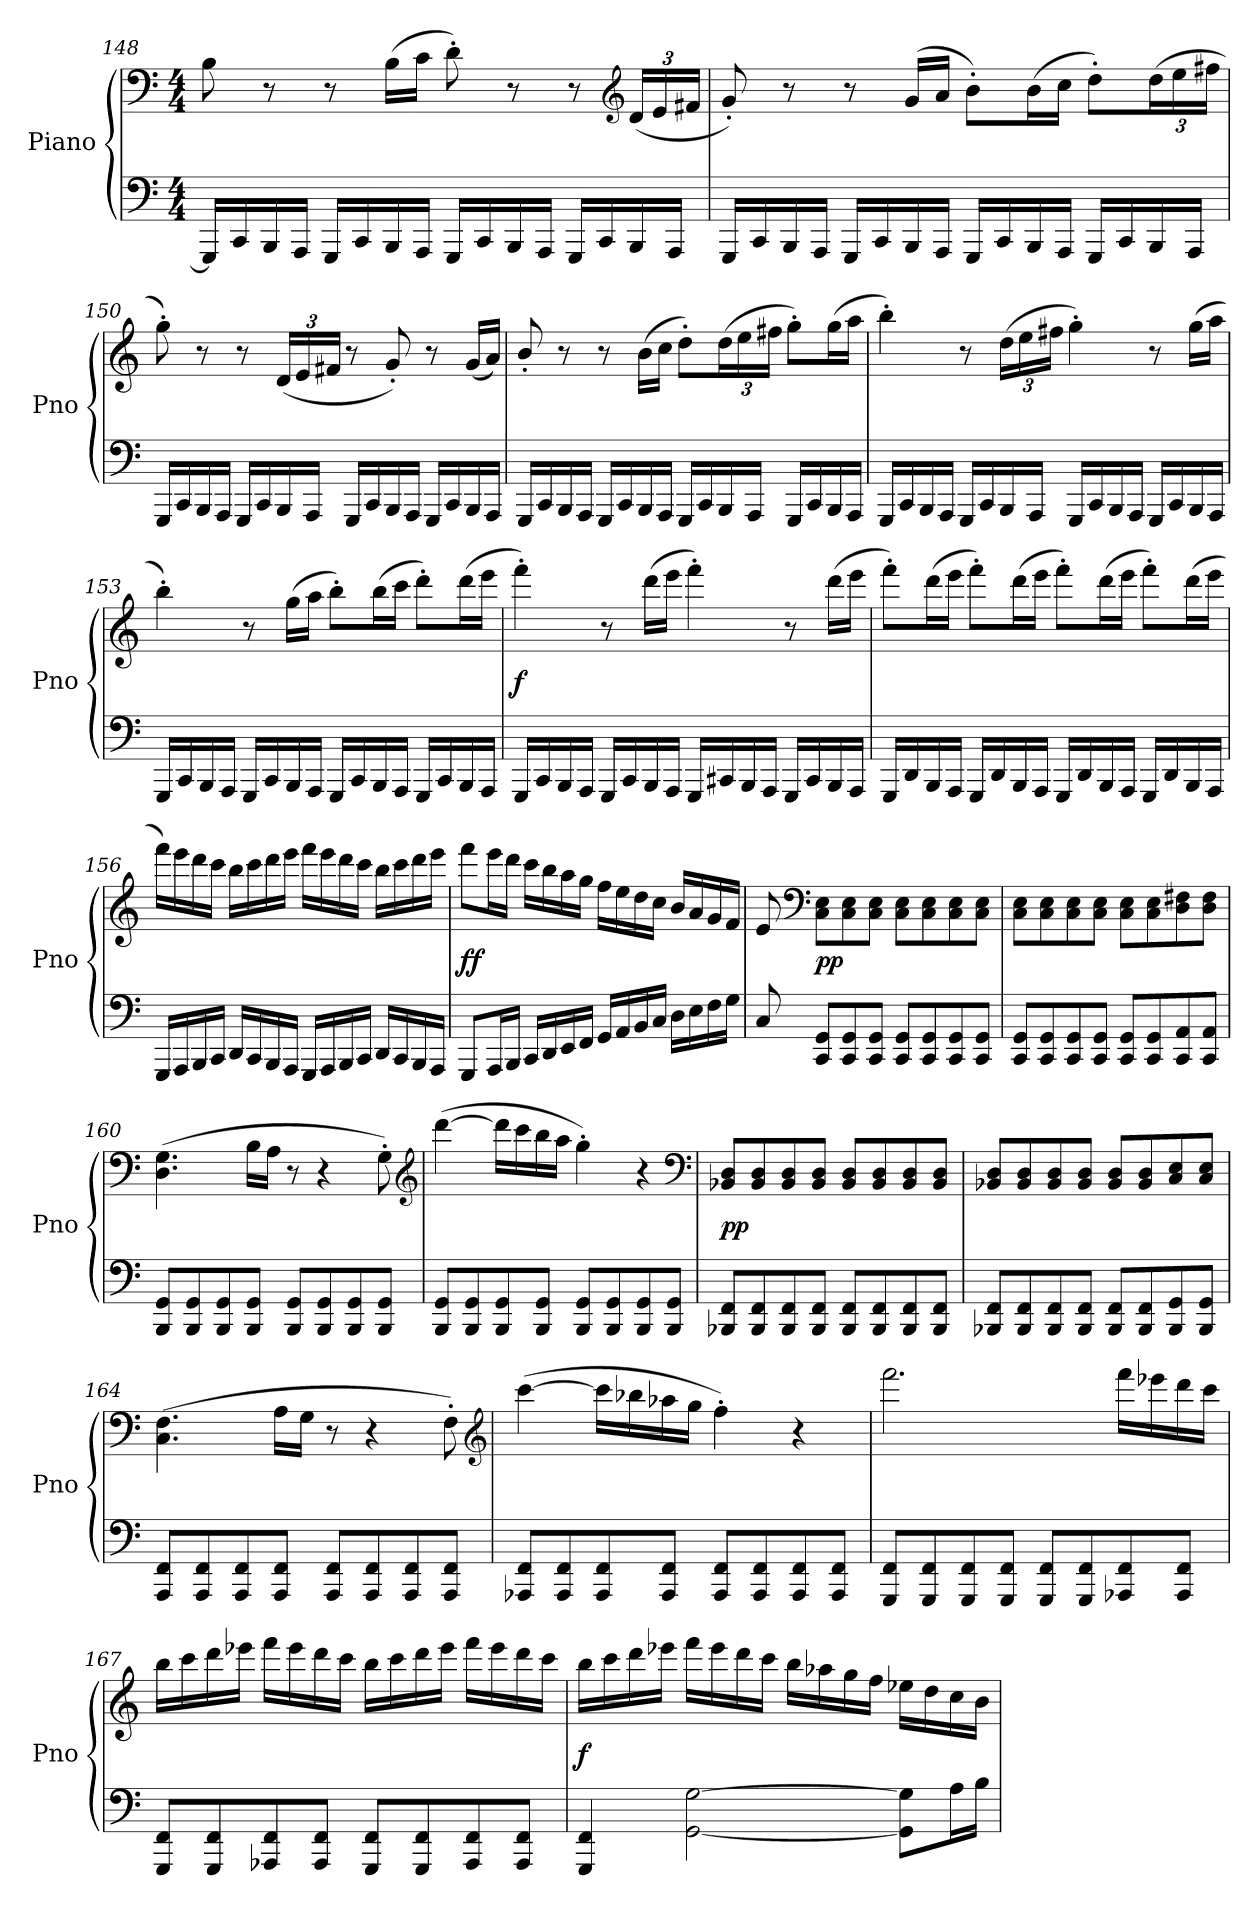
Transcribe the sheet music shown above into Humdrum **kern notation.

**kern	**kern	**dynam
*part1	*part1	*part1
*staff2	*staff1	*staff1/2
*I"Piano	*	*
*I'Pno	*	*
*clefF4	*clefF4	*
*k[]	*k[]	*
*C:	*C:	*
*M4/4	*M4/4	*
=148	=148	=148
16GGG/LL]	8B\	.
16CC/	.	.
16BBB/	8r	.
16AAA/JJ	.	.
16GGG/LL	8r	.
16CC/	.	.
16BBB/	(16B\LL	.
16AAA/JJ	16c\JJ	.
16GGG/LL	8d'\)	.
16CC/	.	.
16BBB/	8r	.
16AAA/JJ	.	.
16GGG/LL	8r	.
16CC/	.	.
*	*clefG2	*
16BBB/	(24d/LL	.
.	24e/	.
16AAA/JJ	.	.
.	24f#X/JJ	.
=149	=149	=149
16GGG/LL	8g'/)	.
16CC/	.	.
16BBB/	8r	.
16AAA/JJ	.	.
16GGG/LL	8r	.
16CC/	.	.
16BBB/	(16g/LL	.
16AAA/JJ	16a/JJ	.
16GGG/LL	8b'\L)	.
16CC/	.	.
16BBB/	(16b\L	.
16AAA/JJ	16cc\JJ	.
16GGG/LL	8dd'\L)	.
16CC/	.	.
16BBB/	(24dd\L	.
.	24ee\	.
16AAA/JJ	.	.
.	24ff#X\JJ	.
=150	=150	=150
16GGG/LL	8gg'\)	.
16CC/	.	.
16BBB/	8r	.
16AAA/JJ	.	.
16GGG/LL	8r	.
16CC/	.	.
16BBB/	(24d/LL	.
.	24e/	.
16AAA/JJ	.	.
.	24f#X/JJ	.
16GGG/LL	8r	.
16CC/	.	.
16BBB/	8g'/)	.
16AAA/JJ	.	.
16GGG/LL	8r	.
16CC/	.	.
16BBB/	(16g/LL	.
16AAA/JJ	16a/JJ)	.
=151	=151	=151
16GGG/LL	8b'/	.
16CC/	.	.
16BBB/	8r	.
16AAA/JJ	.	.
16GGG/LL	8r	.
16CC/	.	.
16BBB/	(16b\LL	.
16AAA/JJ	16cc\JJ	.
16GGG/LL	8dd'\L)	.
16CC/	.	.
16BBB/	(24dd\L	.
.	24ee\	.
16AAA/JJ	.	.
.	24ff#X\JJ	.
16GGG/LL	8gg'\L)	.
16CC/	.	.
16BBB/	(16gg\L	.
16AAA/JJ	16aa\JJ	.
=152	=152	=152
16GGG/LL	4bb'\)	.
16CC/	.	.
16BBB/	.	.
16AAA/JJ	.	.
16GGG/LL	8r	.
16CC/	.	.
16BBB/	(24dd\LL	.
.	24ee\	.
16AAA/JJ	.	.
.	24ff#X\JJ	.
16GGG/LL	4gg'\)	.
16CC/	.	.
16BBB/	.	.
16AAA/JJ	.	.
16GGG/LL	8r	.
16CC/	.	.
16BBB/	(16gg\LL	.
16AAA/JJ	16aa\JJ	.
=153	=153	=153
16GGG/LL	4bb'\)	.
16CC/	.	.
16BBB/	.	.
16AAA/JJ	.	.
16GGG/LL	8r	.
16CC/	.	.
16BBB/	(16gg\LL	.
16AAA/JJ	16aa\JJ	.
16GGG/LL	8bb'\L)	.
16CC/	.	.
16BBB/	(16bb\L	.
16AAA/JJ	16ccc\JJ	.
16GGG/LL	8ddd'\L)	.
16CC/	.	.
16BBB/	(16ddd\L	.
16AAA/JJ	16eee\JJ	.
=154	=154	=154
16GGG/LL	4fff'\)	f
16CC/	.	.
16BBB/	.	.
16AAA/JJ	.	.
16GGG/LL	8r	.
16CC/	.	.
16BBB/	(16ddd\LL	.
16AAA/JJ	16eee\JJ	.
16GGG/LL	4fff'\)	.
16CC#X/	.	.
16BBB/	.	.
16AAA/JJ	.	.
16GGG/LL	8r	.
16CC#/	.	.
16BBB/	(16ddd\LL	.
16AAA/JJ	16eee\JJ	.
=155	=155	=155
16GGG/LL	8fff'\L)	.
16DD/	.	.
16BBB/	(16ddd\L	.
16AAA/JJ	16eee\JJ	.
16GGG/LL	8fff'\L)	.
16DD/	.	.
16BBB/	(16ddd\L	.
16AAA/JJ	16eee\JJ	.
16GGG/LL	8fff'\L)	.
16DD/	.	.
16BBB/	(16ddd\L	.
16AAA/JJ	16eee\JJ	.
16GGG/LL	8fff'\L)	.
16DD/	.	.
16BBB/	(16ddd\L	.
16AAA/JJ	16eee\JJ	.
=156	=156	=156
16GGG/LL	16fff\LL)	.
16AAA/	16eee\	.
16BBB/	16ddd\	.
16CC/JJ	16ccc\JJ	.
16DD/LL	16bb\LL	.
16CC/	16ccc\	.
16BBB/	16ddd\	.
16AAA/JJ	16eee\JJ	.
16GGG/LL	16fff\LL	.
16AAA/	16eee\	.
16BBB/	16ddd\	.
16CC/JJ	16ccc\JJ	.
16DD/LL	16bb\LL	.
16CC/	16ccc\	.
16BBB/	16ddd\	.
16AAA/JJ	16eee\JJ	.
=157	=157	=157
8GGG/L	8fff\L	ff
16AAA/L	16eee\L	.
16BBB/JJ	16ddd\JJ	.
16CC/LL	16ccc\LL	.
16DD/	16bb\	.
16EE/	16aa\	.
16FF/JJ	16gg\JJ	.
16GG/LL	16ff\LL	.
16AA/	16ee\	.
16BB/	16dd\	.
16C/JJ	16cc\JJ	.
16D\LL	16b/LL	.
16E\	16a/	.
16F\	16g/	.
16G\JJ	16f/JJ	.
=158	=158	=158
8C/	8e/	.
*	*clefF4	*
8CC/ 8GG/L	8C\ 8E\L	pp
8CC/ 8GG/	8C\ 8E\	.
8CC/ 8GG/J	8C\ 8E\J	.
8CC/ 8GG/L	8C\ 8E\L	.
8CC/ 8GG/	8C\ 8E\	.
8CC/ 8GG/	8C\ 8E\	.
8CC/ 8GG/J	8C\ 8E\J	.
=159	=159	=159
8CC/ 8GG/L	8C\ 8E\L	.
8CC/ 8GG/	8C\ 8E\	.
8CC/ 8GG/	8C\ 8E\	.
8CC/ 8GG/J	8C\ 8E\J	.
8CC/ 8GG/L	8C\ 8E\L	.
8CC/ 8GG/	8C\ 8E\	.
8CC/ 8AA/	8D\ 8F#X\	.
8CC/ 8AA/J	8D\ 8F#\J	.
=160	=160	=160
8BBB/ 8GG/L	(4.D\ 4.G\	.
8BBB/ 8GG/	.	.
8BBB/ 8GG/	.	.
8BBB/ 8GG/J	16B\LL	.
.	16A\JJ	.
8BBB/ 8GG/L	8r	.
8BBB/ 8GG/	4r	.
8BBB/ 8GG/	.	.
8BBB/ 8GG/J	8G'\)	.
*	*clefG2	*
=161	=161	=161
8BBB/ 8GG/L	([4ddd\	.
8BBB/ 8GG/	.	.
8BBB/ 8GG/	16ddd\LL]	.
.	16ccc\	.
8BBB/ 8GG/J	16bb\	.
.	16aa\JJ	.
8BBB/ 8GG/L	4gg'\)	.
8BBB/ 8GG/	.	.
8BBB/ 8GG/	4r	.
8BBB/ 8GG/J	.	.
*	*clefF4	*
=162	=162	=162
8BBB-X/ 8FF/L	8BB-X/ 8D/L	pp
8BBB-/ 8FF/	8BB-/ 8D/	.
8BBB-/ 8FF/	8BB-/ 8D/	.
8BBB-/ 8FF/J	8BB-/ 8D/J	.
8BBB-/ 8FF/L	8BB-/ 8D/L	.
8BBB-/ 8FF/	8BB-/ 8D/	.
8BBB-/ 8FF/	8BB-/ 8D/	.
8BBB-/ 8FF/J	8BB-/ 8D/J	.
=163	=163	=163
8BBB-X/ 8FF/L	8BB-X/ 8D/L	.
8BBB-/ 8FF/	8BB-/ 8D/	.
8BBB-/ 8FF/	8BB-/ 8D/	.
8BBB-/ 8FF/J	8BB-/ 8D/J	.
8BBB-/ 8FF/L	8BB-/ 8D/L	.
8BBB-/ 8FF/	8BB-/ 8D/	.
8BBB-/ 8GG/	8C/ 8E/	.
8BBB-/ 8GG/J	8C/ 8E/J	.
=164	=164	=164
8AAA/ 8FF/L	(4.C\ 4.F\	.
8AAA/ 8FF/	.	.
8AAA/ 8FF/	.	.
8AAA/ 8FF/J	16A\LL	.
.	16G\JJ	.
8AAA/ 8FF/L	8r	.
8AAA/ 8FF/	4r	.
8AAA/ 8FF/	.	.
8AAA/ 8FF/J	8F'\)	.
*	*clefG2	*
=165	=165	=165
8AAA-X/ 8FF/L	([4ccc\	.
8AAA-/ 8FF/	.	.
8AAA-/ 8FF/	16ccc\LL]	.
.	16bb-X\	.
8AAA-/ 8FF/J	16aa-X\	.
.	16gg\JJ	.
8AAA-/ 8FF/L	4ff'\)	.
8AAA-/ 8FF/	.	.
8AAA-/ 8FF/	4r	.
8AAA-/ 8FF/J	.	.
=166	=166	=166
8GGG/ 8FF/L	2.fff\	.
8GGG/ 8FF/	.	.
8GGG/ 8FF/	.	.
8GGG/ 8FF/J	.	.
8GGG/ 8FF/L	.	.
8GGG/ 8FF/	.	.
8AAA-X/ 8FF/	16fff\LL	.
.	16eee-X\	.
8AAA-/ 8FF/J	16ddd\	.
.	16ccc\JJ	.
=167	=167	=167
8GGG/ 8FF/L	16bb\LL	.
.	16ccc\	.
8GGG/ 8FF/	16ddd\	.
.	16eee-X\JJ	.
8AAA-X/ 8FF/	16fff\LL	.
.	16eee-\	.
8AAA-/ 8FF/J	16ddd\	.
.	16ccc\JJ	.
8GGG/ 8FF/L	16bb\LL	.
.	16ccc\	.
8GGG/ 8FF/	16ddd\	.
.	16eee-\JJ	.
8AAA-/ 8FF/	16fff\LL	.
.	16eee-\	.
8AAA-/ 8FF/J	16ddd\	.
.	16ccc\JJ	.
=168	=168	=168
4GGG/ 4FF/	16bb\LL	f
.	16ccc\	.
.	16ddd\	.
.	16eee-X\JJ	.
[2GG\ [2G\	16fff\LL	.
.	16eee-\	.
.	16ddd\	.
.	16ccc\JJ	.
.	16bb\LL	.
.	16aa-X\	.
.	16gg\	.
.	16ff\JJ	.
8GG]\ 8G]\L	16ee-X\LL	.
.	16dd\	.
16A\L	16cc\	.
16B\JJ	16b\JJ	.
=	=	=
*-	*-	*-
